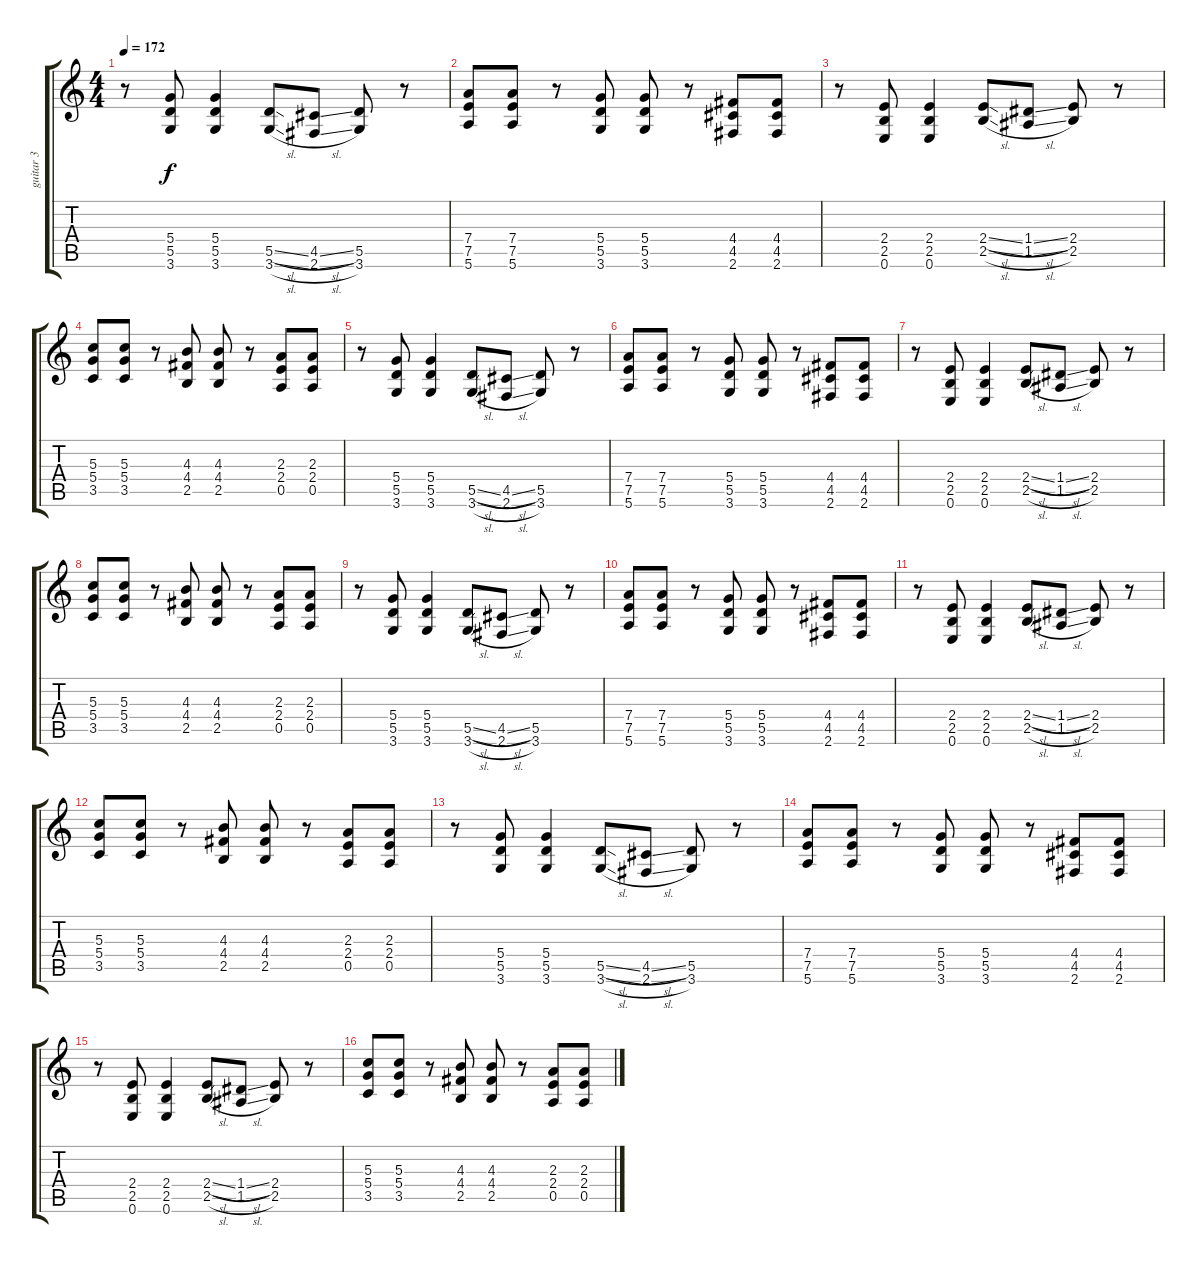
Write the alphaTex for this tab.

\track ("guitar 3" "guitar 3") {solo instrument distortionguitar}
\staff {score tabs}
\tuning (E4 B3 G3 D3 A2 E2) {hide}
\ts (4 4)
\tempo 172
\clef g2
\ks c
r.8{dy f} (5.4 5.5 3.6).8 (5.4 5.5 3.6).4 (5.5{sl} 3.6{sl}).8 (4.5{sl} 2.6{sl}).8 (5.5 3.6).8 r.8 |
(7.4 7.5 5.6).8 (7.4 7.5 5.6).8 r.8 (5.4 5.5 3.6).8 (5.4 5.5 3.6).8 r.8 (4.4 4.5 2.6).8 (4.4 4.5 2.6).8 |
r.8 (2.4 2.5 0.6).8 (2.4 2.5 0.6).4 (2.4{sl} 2.5{sl}).8 (1.4{sl} 1.5{sl}).8 (2.4 2.5).8 r.8 |
(5.3 5.4 3.5).8 (5.3 5.4 3.5).8 r.8 (4.3 4.4 2.5).8 (4.3 4.4 2.5).8 r.8 (2.3 2.4 0.5).8 (2.3 2.4 0.5).8 |
r.8 (5.4 5.5 3.6).8 (5.4 5.5 3.6).4 (5.5{sl} 3.6{sl}).8 (4.5{sl} 2.6{sl}).8 (5.5 3.6).8 r.8 |
(7.4 7.5 5.6).8 (7.4 7.5 5.6).8 r.8 (5.4 5.5 3.6).8 (5.4 5.5 3.6).8 r.8 (4.4 4.5 2.6).8 (4.4 4.5 2.6).8 |
r.8 (2.4 2.5 0.6).8 (2.4 2.5 0.6).4 (2.4{sl} 2.5{sl}).8 (1.4{sl} 1.5{sl}).8 (2.4 2.5).8 r.8 |
(5.3 5.4 3.5).8 (5.3 5.4 3.5).8 r.8 (4.3 4.4 2.5).8 (4.3 4.4 2.5).8 r.8 (2.3 2.4 0.5).8 (2.3 2.4 0.5).8 |
r.8 (5.4 5.5 3.6).8 (5.4 5.5 3.6).4 (5.5{sl} 3.6{sl}).8 (4.5{sl} 2.6{sl}).8 (5.5 3.6).8 r.8 |
(7.4 7.5 5.6).8 (7.4 7.5 5.6).8 r.8 (5.4 5.5 3.6).8 (5.4 5.5 3.6).8 r.8 (4.4 4.5 2.6).8 (4.4 4.5 2.6).8 |
r.8 (2.4 2.5 0.6).8 (2.4 2.5 0.6).4 (2.4{sl} 2.5{sl}).8 (1.4{sl} 1.5{sl}).8 (2.4 2.5).8 r.8 |
(5.3 5.4 3.5).8 (5.3 5.4 3.5).8 r.8 (4.3 4.4 2.5).8 (4.3 4.4 2.5).8 r.8 (2.3 2.4 0.5).8 (2.3 2.4 0.5).8 |
r.8 (5.4 5.5 3.6).8 (5.4 5.5 3.6).4 (5.5{sl} 3.6{sl}).8 (4.5{sl} 2.6{sl}).8 (5.5 3.6).8 r.8 |
(7.4 7.5 5.6).8 (7.4 7.5 5.6).8 r.8 (5.4 5.5 3.6).8 (5.4 5.5 3.6).8 r.8 (4.4 4.5 2.6).8 (4.4 4.5 2.6).8 |
r.8 (2.4 2.5 0.6).8 (2.4 2.5 0.6).4 (2.4{sl} 2.5{sl}).8 (1.4{sl} 1.5{sl}).8 (2.4 2.5).8 r.8 |
(5.3 5.4 3.5).8 (5.3 5.4 3.5).8 r.8 (4.3 4.4 2.5).8 (4.3 4.4 2.5).8 r.8 (2.3 2.4 0.5).8 (2.3 2.4 0.5).8
